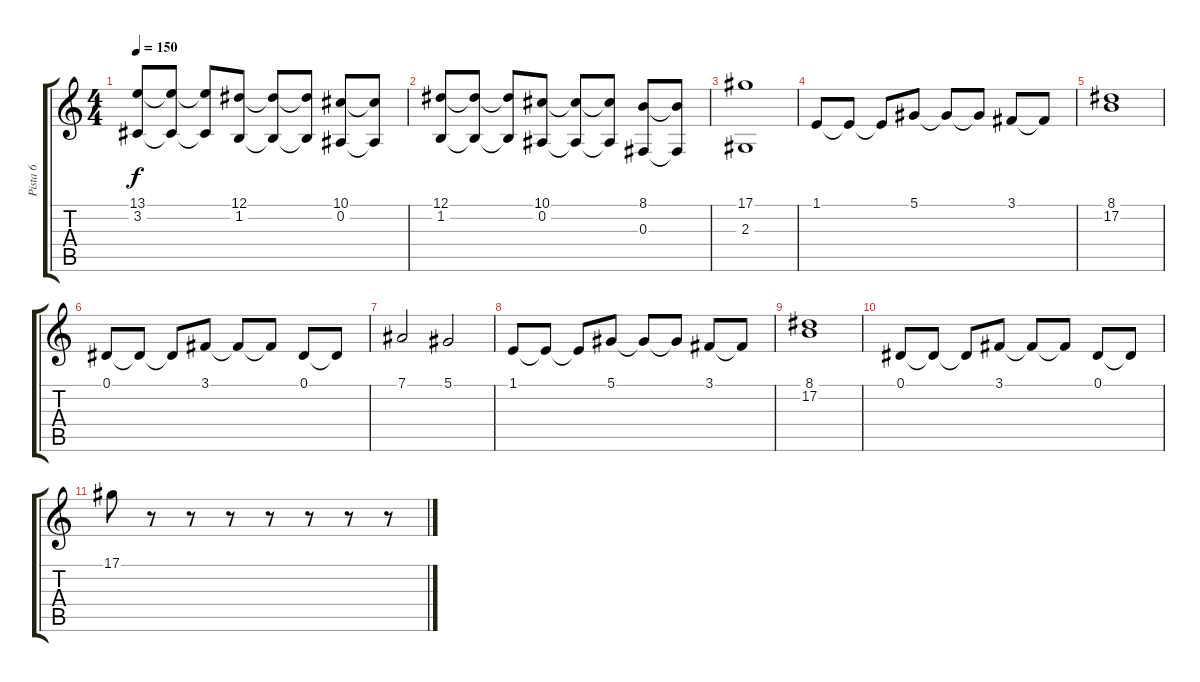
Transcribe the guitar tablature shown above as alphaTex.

\track ("Pista 6" "Pista 6") {instrument violin}
\staff {score tabs}
\tuning (Eb4 Bb3 Gb3 Db3 Ab2 Eb2) {hide}
\ts (4 4)
\tempo 150
\clef g2
\ks c
(13.1 3.2).8{dy f} (13.1{t} 3.2{t}).8 (13.1{t} 3.2{t}).8 (12.1 1.2).8 (12.1{t} 1.2{t}).8 (12.1{t} 1.2{t}).8 (10.1 0.2).8 (10.1{t} 0.2{t}).8 |
(12.1 1.2).8 (12.1{t} 1.2{t}).8 (12.1{t} 1.2{t}).8 (10.1 0.2).8 (10.1{t} 0.2{t}).8 (10.1{t} 0.2{t}).8 (8.1 0.3).8 (8.1{t} 0.3{t}).8 |
(17.1 2.3).1 |
1.1.8 1.1{t}.8 1.1{t}.8 5.1.8 5.1{t}.8 5.1{t}.8 3.1.8 3.1{t}.8 |
(8.1 17.2).1 |
0.1.8 0.1{t}.8 0.1{t}.8 3.1.8 3.1{t}.8 3.1{t}.8 0.1.8 0.1{t}.8 |
7.1.2 5.1.2 |
1.1.8 1.1{t}.8 1.1{t}.8 5.1.8 5.1{t}.8 5.1{t}.8 3.1.8 3.1{t}.8 |
(8.1 17.2).1 |
0.1.8 0.1{t}.8 0.1{t}.8 3.1.8 3.1{t}.8 3.1{t}.8 0.1.8 0.1{t}.8 |
17.1.8 r.8 r.8 r.8 r.8 r.8 r.8 r.8
